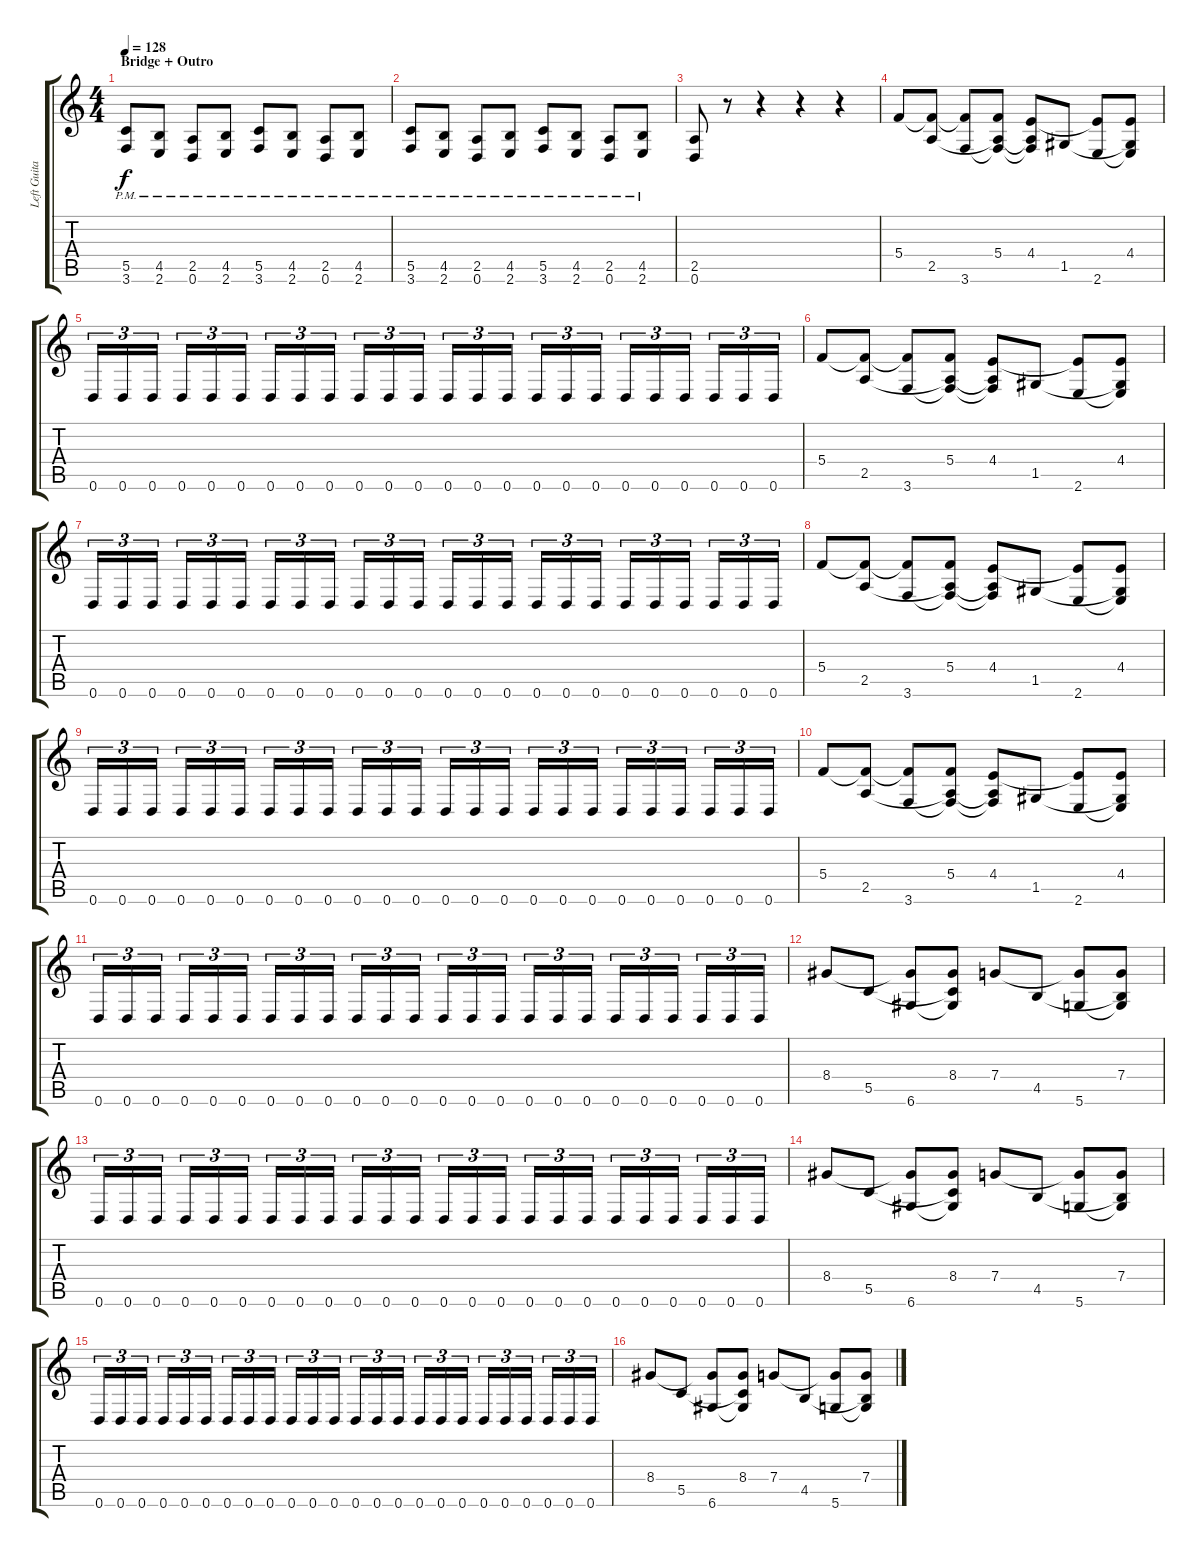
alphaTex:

\track ("Left Guitar" "Left Guita") {instrument distortionguitar}
\staff {score tabs}
\tuning (D4 A3 F3 C3 G2 D2) {hide}
\ts (4 4)
\section ("" "Bridge + Outro")
\tempo 128
\clef g2
\ks c
(5.5{pm} 3.6{pm}).8{dy f} (4.5{pm} 2.6{pm}).8 (2.5{pm} 0.6{pm}).8 (4.5{pm} 2.6{pm}).8 (5.5{pm} 3.6{pm}).8 (4.5{pm} 2.6{pm}).8 (2.5{pm} 0.6{pm}).8 (4.5{pm} 2.6{pm}).8 |
(5.5{pm} 3.6{pm}).8 (4.5{pm} 2.6{pm}).8 (2.5{pm} 0.6{pm}).8 (4.5{pm} 2.6{pm}).8 (5.5{pm} 3.6{pm}).8 (4.5{pm} 2.6{pm}).8 (2.5{pm} 0.6{pm}).8 (4.5{pm} 2.6{pm}).8 |
(2.5 0.6).8 r.8 r.4 r.4 r.4 |
5.4.8 (5.4{t} 2.5).8 (5.4{t} 3.6).8 (5.4 2.5{t} 3.6{t}).8 (4.4 2.5{t} 3.6{t}).8 1.5.8 (4.4{t} 2.6).8 (4.4 1.5{t} 2.6{t}).8 |
0.6.16{tu (3 2)} 0.6.16{tu (3 2)} 0.6.16{tu (3 2) beam splitsecondary} 0.6.16{tu (3 2)} 0.6.16{tu (3 2)} 0.6.16{tu (3 2)} 0.6.16{tu (3 2)} 0.6.16{tu (3 2)} 0.6.16{tu (3 2) beam splitsecondary} 0.6.16{tu (3 2)} 0.6.16{tu (3 2)} 0.6.16{tu (3 2)} 0.6.16{tu (3 2)} 0.6.16{tu (3 2)} 0.6.16{tu (3 2) beam splitsecondary} 0.6.16{tu (3 2)} 0.6.16{tu (3 2)} 0.6.16{tu (3 2)} 0.6.16{tu (3 2)} 0.6.16{tu (3 2)} 0.6.16{tu (3 2) beam splitsecondary} 0.6.16{tu (3 2)} 0.6.16{tu (3 2)} 0.6.16{tu (3 2)} |
5.4.8 (5.4{t} 2.5).8 (5.4{t} 3.6).8 (5.4 2.5{t} 3.6{t}).8 (4.4 2.5{t} 3.6{t}).8 1.5.8 (4.4{t} 2.6).8 (4.4 1.5{t} 2.6{t}).8 |
0.6.16{tu (3 2)} 0.6.16{tu (3 2)} 0.6.16{tu (3 2) beam splitsecondary} 0.6.16{tu (3 2)} 0.6.16{tu (3 2)} 0.6.16{tu (3 2)} 0.6.16{tu (3 2)} 0.6.16{tu (3 2)} 0.6.16{tu (3 2) beam splitsecondary} 0.6.16{tu (3 2)} 0.6.16{tu (3 2)} 0.6.16{tu (3 2)} 0.6.16{tu (3 2)} 0.6.16{tu (3 2)} 0.6.16{tu (3 2) beam splitsecondary} 0.6.16{tu (3 2)} 0.6.16{tu (3 2)} 0.6.16{tu (3 2)} 0.6.16{tu (3 2)} 0.6.16{tu (3 2)} 0.6.16{tu (3 2) beam splitsecondary} 0.6.16{tu (3 2)} 0.6.16{tu (3 2)} 0.6.16{tu (3 2)} |
5.4.8 (5.4{t} 2.5).8 (5.4{t} 3.6).8 (5.4 2.5{t} 3.6{t}).8 (4.4 2.5{t} 3.6{t}).8 1.5.8 (4.4{t} 2.6).8 (4.4 1.5{t} 2.6{t}).8 |
0.6.16{tu (3 2)} 0.6.16{tu (3 2)} 0.6.16{tu (3 2) beam splitsecondary} 0.6.16{tu (3 2)} 0.6.16{tu (3 2)} 0.6.16{tu (3 2)} 0.6.16{tu (3 2)} 0.6.16{tu (3 2)} 0.6.16{tu (3 2) beam splitsecondary} 0.6.16{tu (3 2)} 0.6.16{tu (3 2)} 0.6.16{tu (3 2)} 0.6.16{tu (3 2)} 0.6.16{tu (3 2)} 0.6.16{tu (3 2) beam splitsecondary} 0.6.16{tu (3 2)} 0.6.16{tu (3 2)} 0.6.16{tu (3 2)} 0.6.16{tu (3 2)} 0.6.16{tu (3 2)} 0.6.16{tu (3 2) beam splitsecondary} 0.6.16{tu (3 2)} 0.6.16{tu (3 2)} 0.6.16{tu (3 2)} |
5.4.8 (5.4{t} 2.5).8 (5.4{t} 3.6).8 (5.4 2.5{t} 3.6{t}).8 (4.4 2.5{t} 3.6{t}).8 1.5.8 (4.4{t} 2.6).8 (4.4 1.5{t} 2.6{t}).8 |
0.6.16{tu (3 2)} 0.6.16{tu (3 2)} 0.6.16{tu (3 2) beam splitsecondary} 0.6.16{tu (3 2)} 0.6.16{tu (3 2)} 0.6.16{tu (3 2)} 0.6.16{tu (3 2)} 0.6.16{tu (3 2)} 0.6.16{tu (3 2) beam splitsecondary} 0.6.16{tu (3 2)} 0.6.16{tu (3 2)} 0.6.16{tu (3 2)} 0.6.16{tu (3 2)} 0.6.16{tu (3 2)} 0.6.16{tu (3 2) beam splitsecondary} 0.6.16{tu (3 2)} 0.6.16{tu (3 2)} 0.6.16{tu (3 2)} 0.6.16{tu (3 2)} 0.6.16{tu (3 2)} 0.6.16{tu (3 2) beam splitsecondary} 0.6.16{tu (3 2)} 0.6.16{tu (3 2)} 0.6.16{tu (3 2)} |
8.4.8 5.5.8 (8.4{t} 6.6).8 (8.4 5.5{t} 6.6{t}).8 7.4.8 4.5.8 (7.4{t} 5.6).8 (7.4 4.5{t} 5.6{t}).8 |
0.6.16{tu (3 2)} 0.6.16{tu (3 2)} 0.6.16{tu (3 2) beam splitsecondary} 0.6.16{tu (3 2)} 0.6.16{tu (3 2)} 0.6.16{tu (3 2)} 0.6.16{tu (3 2)} 0.6.16{tu (3 2)} 0.6.16{tu (3 2) beam splitsecondary} 0.6.16{tu (3 2)} 0.6.16{tu (3 2)} 0.6.16{tu (3 2)} 0.6.16{tu (3 2)} 0.6.16{tu (3 2)} 0.6.16{tu (3 2) beam splitsecondary} 0.6.16{tu (3 2)} 0.6.16{tu (3 2)} 0.6.16{tu (3 2)} 0.6.16{tu (3 2)} 0.6.16{tu (3 2)} 0.6.16{tu (3 2) beam splitsecondary} 0.6.16{tu (3 2)} 0.6.16{tu (3 2)} 0.6.16{tu (3 2)} |
8.4.8 5.5.8 (8.4{t} 6.6).8 (8.4 5.5{t} 6.6{t}).8 7.4.8 4.5.8 (7.4{t} 5.6).8 (7.4 4.5{t} 5.6{t}).8 |
0.6.16{tu (3 2)} 0.6.16{tu (3 2)} 0.6.16{tu (3 2) beam splitsecondary} 0.6.16{tu (3 2)} 0.6.16{tu (3 2)} 0.6.16{tu (3 2)} 0.6.16{tu (3 2)} 0.6.16{tu (3 2)} 0.6.16{tu (3 2) beam splitsecondary} 0.6.16{tu (3 2)} 0.6.16{tu (3 2)} 0.6.16{tu (3 2)} 0.6.16{tu (3 2)} 0.6.16{tu (3 2)} 0.6.16{tu (3 2) beam splitsecondary} 0.6.16{tu (3 2)} 0.6.16{tu (3 2)} 0.6.16{tu (3 2)} 0.6.16{tu (3 2)} 0.6.16{tu (3 2)} 0.6.16{tu (3 2) beam splitsecondary} 0.6.16{tu (3 2)} 0.6.16{tu (3 2)} 0.6.16{tu (3 2)} |
8.4.8 5.5.8 (8.4{t} 6.6).8 (8.4 5.5{t} 6.6{t}).8 7.4.8 4.5.8 (7.4{t} 5.6).8 (7.4 4.5{t} 5.6{t}).8
